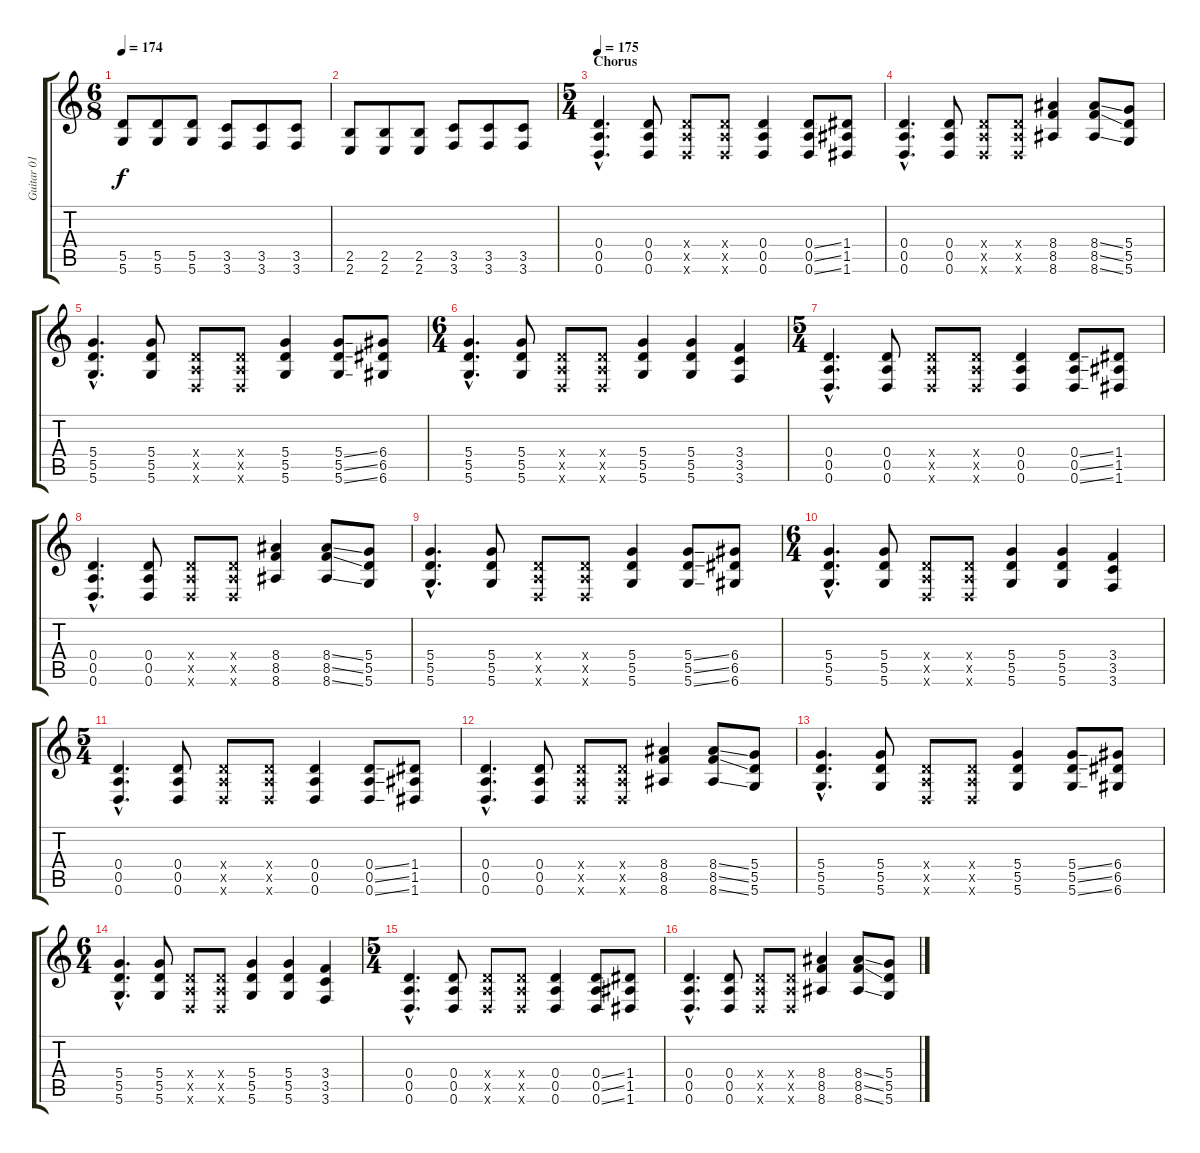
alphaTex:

\track ("Guitar 01" "Guitar 01") {instrument overdrivenguitar}
\staff {score tabs}
\tuning (E4 B3 G3 D3 A2 D2) {hide}
\ts (6 8)
\tempo 174
\clef g2
\ks c
(5.5 5.6).8{dy f} (5.5 5.6).8 (5.5 5.6).8 (3.5 3.6).8 (3.5 3.6).8 (3.5 3.6).8 |
(2.5 2.6).8 (2.5 2.6).8 (2.5 2.6).8 (3.5 3.6).8 (3.5 3.6).8 (3.5 3.6).8 |
\ts (5 4)
\section ("" "Chorus")
\tempo 175
(0.4{hac} 0.5{hac} 0.6{hac}).4{d volume 12} (0.4 0.5 0.6).8 (0.4{x} 0.5{x} 0.6{x}).8 (0.4{x} 0.5{x} 0.6{x}).8 (0.4 0.5 0.6).4 (0.4{ss} 0.5{ss} 0.6{ss}).8 (1.4 1.5 1.6).8 |
(0.4{hac} 0.5{hac} 0.6{hac}).4{d} (0.4 0.5 0.6).8 (0.4{x} 0.5{x} 0.6{x}).8 (0.4{x} 0.5{x} 0.6{x}).8 (8.4 8.5 8.6).4 (8.4{ss} 8.5{ss} 8.6{ss}).8 (5.4 5.5 5.6).8 |
(5.4{hac} 5.5{hac} 5.6{hac}).4{d} (5.4 5.5 5.6).8 (0.4{x} 0.5{x} 0.6{x}).8 (0.4{x} 0.5{x} 0.6{x}).8 (5.4 5.5 5.6).4 (5.4{ss} 5.5{ss} 5.6{ss}).8 (6.4 6.5 6.6).8 |
\ts (6 4)
(5.4{hac} 5.5{hac} 5.6{hac}).4{d} (5.4 5.5 5.6).8 (0.4{x} 0.5{x} 0.6{x}).8 (0.4{x} 0.5{x} 0.6{x}).8 (5.4 5.5 5.6).4 (5.4 5.5 5.6).4 (3.4 3.5 3.6).4 |
\ts (5 4)
(0.4{hac} 0.5{hac} 0.6{hac}).4{d} (0.4 0.5 0.6).8 (0.4{x} 0.5{x} 0.6{x}).8 (0.4{x} 0.5{x} 0.6{x}).8 (0.4 0.5 0.6).4 (0.4{ss} 0.5{ss} 0.6{ss}).8 (1.4 1.5 1.6).8 |
(0.4{hac} 0.5{hac} 0.6{hac}).4{d} (0.4 0.5 0.6).8 (0.4{x} 0.5{x} 0.6{x}).8 (0.4{x} 0.5{x} 0.6{x}).8 (8.4 8.5 8.6).4 (8.4{ss} 8.5{ss} 8.6{ss}).8 (5.4 5.5 5.6).8 |
(5.4{hac} 5.5{hac} 5.6{hac}).4{d} (5.4 5.5 5.6).8 (0.4{x} 0.5{x} 0.6{x}).8 (0.4{x} 0.5{x} 0.6{x}).8 (5.4 5.5 5.6).4 (5.4{ss} 5.5{ss} 5.6{ss}).8 (6.4 6.5 6.6).8 |
\ts (6 4)
(5.4{hac} 5.5{hac} 5.6{hac}).4{d} (5.4 5.5 5.6).8 (0.4{x} 0.5{x} 0.6{x}).8 (0.4{x} 0.5{x} 0.6{x}).8 (5.4 5.5 5.6).4 (5.4 5.5 5.6).4 (3.4 3.5 3.6).4 |
\ts (5 4)
(0.4{hac} 0.5{hac} 0.6{hac}).4{d} (0.4 0.5 0.6).8 (0.4{x} 0.5{x} 0.6{x}).8 (0.4{x} 0.5{x} 0.6{x}).8 (0.4 0.5 0.6).4 (0.4{ss} 0.5{ss} 0.6{ss}).8 (1.4 1.5 1.6).8 |
(0.4{hac} 0.5{hac} 0.6{hac}).4{d} (0.4 0.5 0.6).8 (0.4{x} 0.5{x} 0.6{x}).8 (0.4{x} 0.5{x} 0.6{x}).8 (8.4 8.5 8.6).4 (8.4{ss} 8.5{ss} 8.6{ss}).8 (5.4 5.5 5.6).8 |
(5.4{hac} 5.5{hac} 5.6{hac}).4{d} (5.4 5.5 5.6).8 (0.4{x} 0.5{x} 0.6{x}).8 (0.4{x} 0.5{x} 0.6{x}).8 (5.4 5.5 5.6).4 (5.4{ss} 5.5{ss} 5.6{ss}).8 (6.4 6.5 6.6).8 |
\ts (6 4)
(5.4{hac} 5.5{hac} 5.6{hac}).4{d} (5.4 5.5 5.6).8 (0.4{x} 0.5{x} 0.6{x}).8 (0.4{x} 0.5{x} 0.6{x}).8 (5.4 5.5 5.6).4 (5.4 5.5 5.6).4 (3.4 3.5 3.6).4 |
\ts (5 4)
(0.4{hac} 0.5{hac} 0.6{hac}).4{d} (0.4 0.5 0.6).8 (0.4{x} 0.5{x} 0.6{x}).8 (0.4{x} 0.5{x} 0.6{x}).8 (0.4 0.5 0.6).4 (0.4{ss} 0.5{ss} 0.6{ss}).8 (1.4 1.5 1.6).8 |
(0.4{hac} 0.5{hac} 0.6{hac}).4{d} (0.4 0.5 0.6).8 (0.4{x} 0.5{x} 0.6{x}).8 (0.4{x} 0.5{x} 0.6{x}).8 (8.4 8.5 8.6).4 (8.4{ss} 8.5{ss} 8.6{ss}).8 (5.4 5.5 5.6).8
